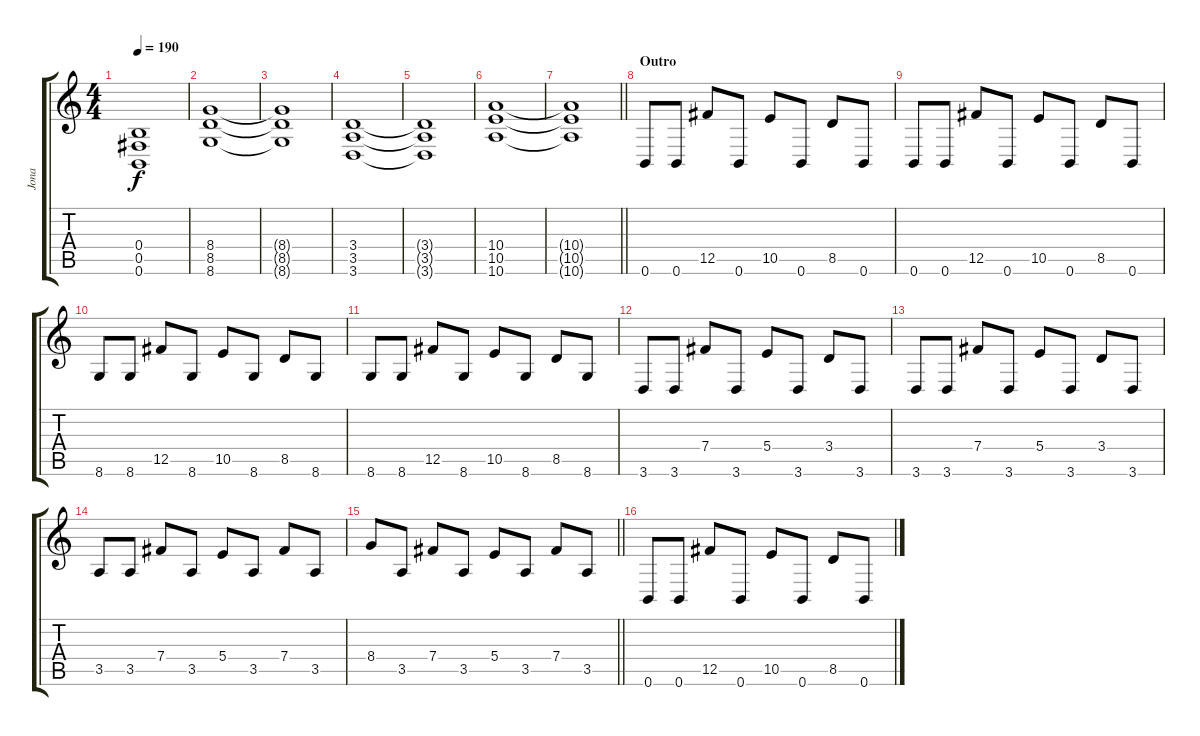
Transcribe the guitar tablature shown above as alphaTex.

\track ("Jona" "Jona") {instrument distortionguitar}
\staff {score tabs}
\tuning (Db4 Ab3 E3 B2 Gb2 B1) {hide}
\ts (4 4)
\tempo 190
\clef g2
\ks c
(0.4{t} 0.5{t} 0.6{t}).1{dy f} |
(8.4 8.5 8.6).1 |
(8.4{t} 8.5{t} 8.6{t}).1 |
(3.4 3.5 3.6).1 |
(3.4{t} 3.5{t} 3.6{t}).1 |
(10.4 10.5 10.6).1 |
\barLineRight lightlight
(10.4{t} 10.5{t} 10.6{t}).1 |
\section ("" "Outro")
0.6.8 0.6.8 12.5.8 0.6.8 10.5.8 0.6.8 8.5.8 0.6.8 |
0.6.8 0.6.8 12.5.8 0.6.8 10.5.8 0.6.8 8.5.8 0.6.8 |
8.6.8 8.6.8 12.5.8 8.6.8 10.5.8 8.6.8 8.5.8 8.6.8 |
8.6.8 8.6.8 12.5.8 8.6.8 10.5.8 8.6.8 8.5.8 8.6.8 |
3.6.8 3.6.8 7.4.8 3.6.8 5.4.8 3.6.8 3.4.8 3.6.8 |
3.6.8 3.6.8 7.4.8 3.6.8 5.4.8 3.6.8 3.4.8 3.6.8 |
3.5.8 3.5.8 7.4.8 3.5.8 5.4.8 3.5.8 7.4.8 3.5.8 |
\barLineRight lightlight
8.4.8 3.5.8 7.4.8 3.5.8 5.4.8 3.5.8 7.4.8 3.5.8 |
0.6.8 0.6.8 12.5.8 0.6.8 10.5.8 0.6.8 8.5.8 0.6.8
